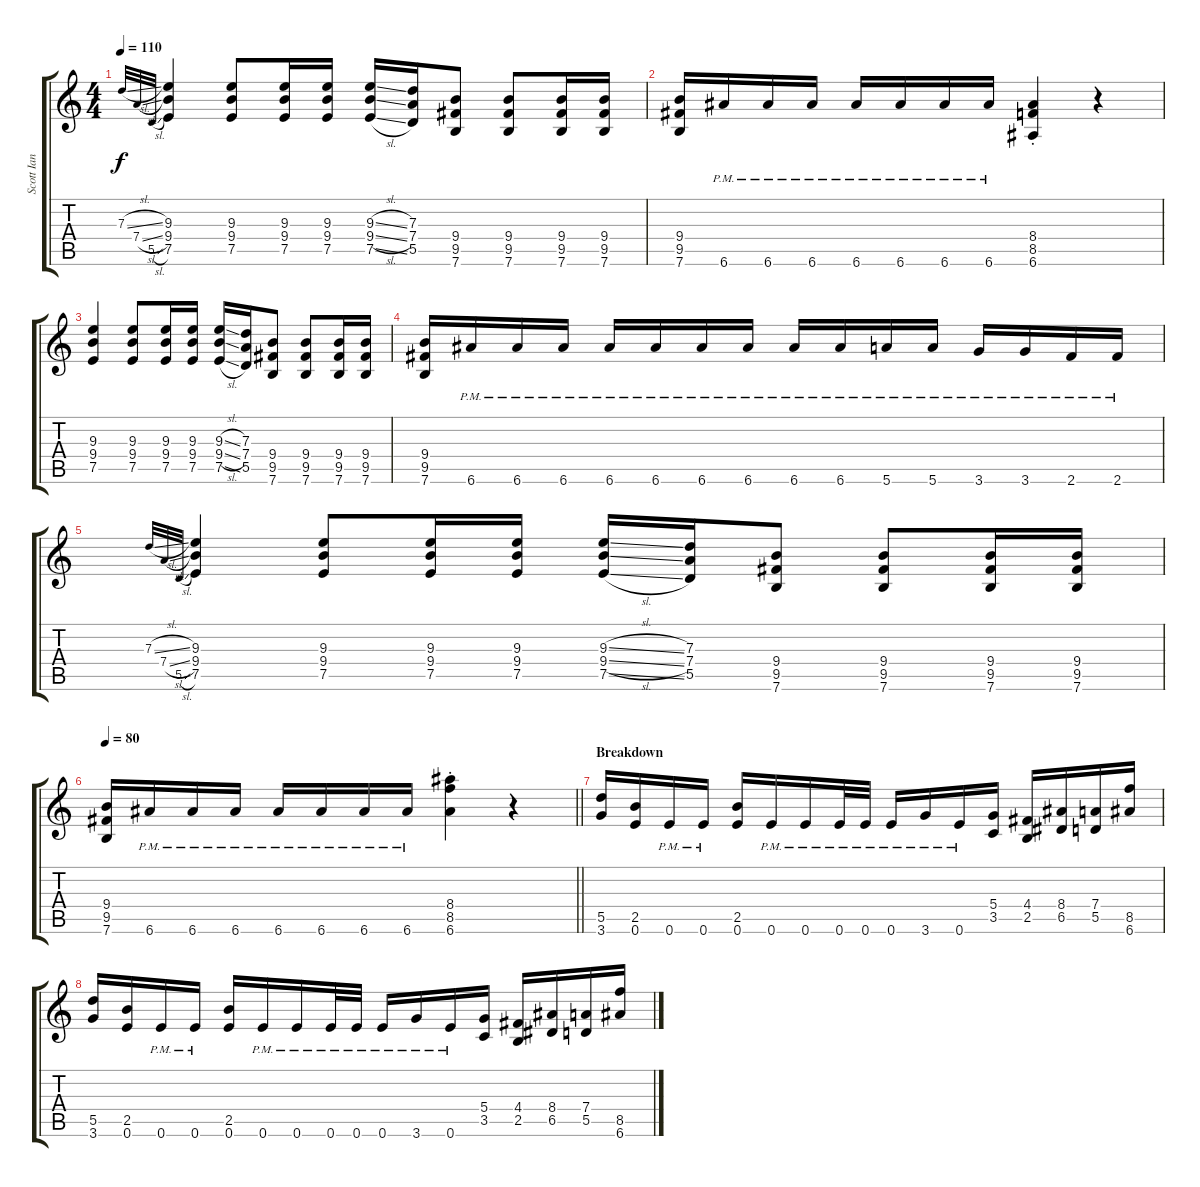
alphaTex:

\track ("Scott Ian (Guitar Rhythm)" "Scott Ian ") {instrument overdrivenguitar}
\staff {score tabs}
\tuning (E4 B3 G3 D3 A2 E2) {hide}
\ts (4 4)
\tempo 110
\clef g2
\ks c
7.3{sl}.32{gr onbeat dy f} 7.4{sl}.32{gr onbeat} 5.5{sl}.32{gr onbeat} (9.3 9.4 7.5).4 (9.3 9.4 7.5).8 (9.3 9.4 7.5).16 (9.3 9.4 7.5).16 (9.3{sl} 9.4{sl} 7.5{sl}).16 (7.3 7.4 5.5).16 (9.4 9.5 7.6).8 (9.4 9.5 7.6).8 (9.4 9.5 7.6).16 (9.4 9.5 7.6).16 |
(9.4 9.5 7.6).16 6.6{pm}.16{ot 8vb} 6.6{pm}.16{ot 8vb} 6.6{pm}.16{ot 8vb} 6.6{pm}.16{ot 8vb} 6.6{pm}.16{ot 8vb} 6.6{pm}.16{ot 8vb} 6.6{pm}.16{ot 8vb} (8.4{st} 8.5{st} 6.6{st}).4 r.4 |
(9.3 9.4 7.5).4 (9.3 9.4 7.5).8 (9.3 9.4 7.5).16 (9.3 9.4 7.5).16 (9.3{sl} 9.4{sl} 7.5{sl}).16 (7.3 7.4 5.5).16 (9.4 9.5 7.6).8 (9.4 9.5 7.6).8 (9.4 9.5 7.6).16 (9.4 9.5 7.6).16 |
(9.4 9.5 7.6).16 6.6{pm}.16{ot 8vb} 6.6{pm}.16{ot 8vb} 6.6{pm}.16{ot 8vb} 6.6{pm}.16{ot 8vb} 6.6{pm}.16{ot 8vb} 6.6{pm}.16{ot 8vb} 6.6{pm}.16{ot 8vb} 6.6{pm}.16{ot 8vb} 6.6{pm}.16{ot 8vb} 5.6{pm}.16{ot 8vb} 5.6{pm}.16{ot 8vb} 3.6{pm}.16{ot 8vb} 3.6{pm}.16{ot 8vb} 2.6{pm}.16{ot 8vb} 2.6{pm}.16{ot 8vb} |
7.3{sl}.32{gr onbeat} 7.4{sl}.32{gr onbeat} 5.5{sl}.32{gr onbeat} (9.3 9.4 7.5).4 (9.3 9.4 7.5).8 (9.3 9.4 7.5).16 (9.3 9.4 7.5).16 (9.3{sl} 9.4{sl} 7.5{sl}).16 (7.3 7.4 5.5).16 (9.4 9.5 7.6).8 (9.4 9.5 7.6).8 (9.4 9.5 7.6).16 (9.4 9.5 7.6).16 |
\tempo 80
\barLineRight lightlight
(9.4 9.5 7.6).16 6.6{pm}.16{ot 8vb} 6.6{pm}.16{ot 8vb} 6.6{pm}.16{ot 8vb} 6.6{pm}.16{ot 8vb} 6.6{pm}.16{ot 8vb} 6.6{pm}.16{ot 8vb} 6.6{pm}.16{ot 8vb} (8.4{st} 8.5{st} 6.6{st}).4{ot 8vb} r.4 |
\section ("" "Breakdown")
(5.5 3.6).16{ot 8vb} (2.5 0.6).16{ot 8vb} 0.6{pm}.16{ot 8vb} 0.6{pm}.16{ot 8vb} (2.5 0.6).16{ot 8vb} 0.6{pm}.16{ot 8vb} 0.6{pm}.16{ot 8vb} 0.6{pm}.32{ot 8vb} 0.6{pm}.32{ot 8vb} 0.6{pm}.16{ot 8vb} 3.6{pm}.16{ot 8vb} 0.6{pm}.16{ot 8vb} (5.4 3.5).16 (4.4 2.5).16 (8.4 6.5).16 (7.4 5.5).16 (8.5 6.6).16{ot 8vb} |
(5.5 3.6).16{ot 8vb} (2.5 0.6).16{ot 8vb} 0.6{pm}.16{ot 8vb} 0.6{pm}.16{ot 8vb} (2.5 0.6).16{ot 8vb} 0.6{pm}.16{ot 8vb} 0.6{pm}.16{ot 8vb} 0.6{pm}.32{ot 8vb} 0.6{pm}.32{ot 8vb} 0.6{pm}.16{ot 8vb} 3.6{pm}.16{ot 8vb} 0.6{pm}.16{ot 8vb} (5.4 3.5).16 (4.4 2.5).16 (8.4 6.5).16 (7.4 5.5).16 (8.5 6.6).16{ot 8vb}
